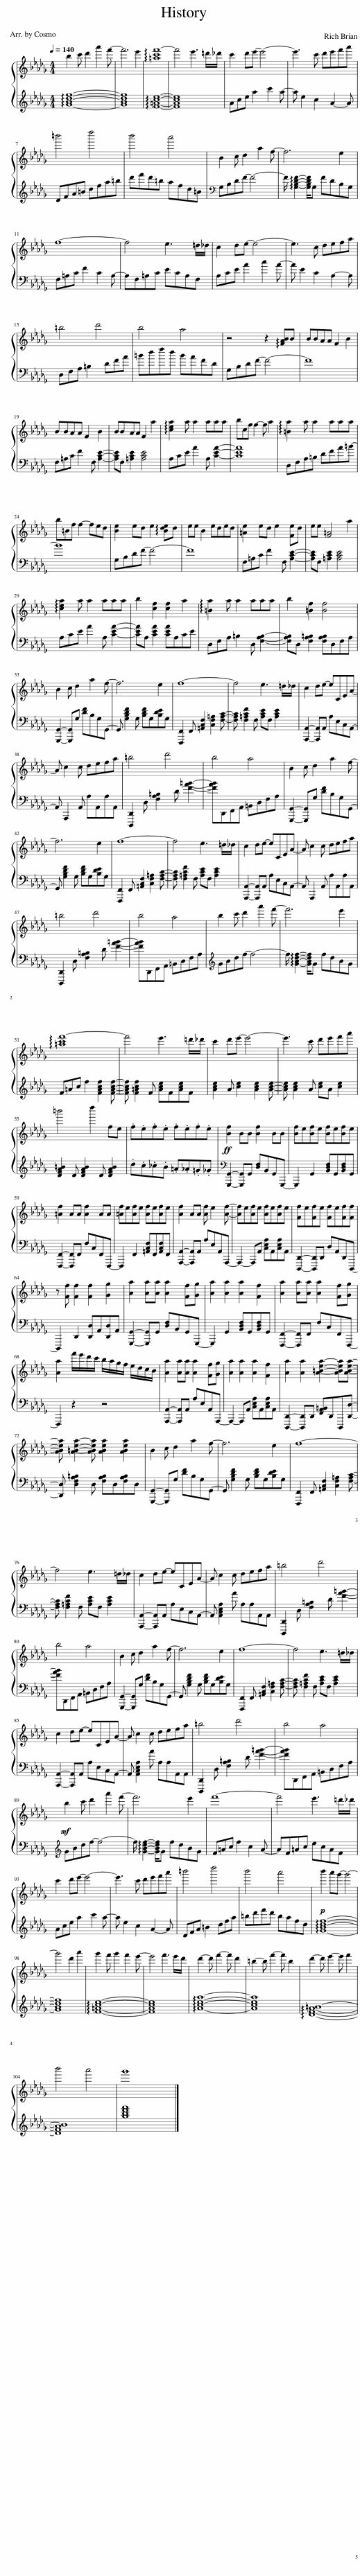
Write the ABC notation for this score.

X:1
%%score { 1 | 2 }
L:1/8
Q:1/4=140
M:4/4
I:linebreak $
K:Db
V:1 treble
V:2 treble
V:1
 b2 c' d'2 a'2 f'- | f'6 e'2 | !arpeggio![=ac'f'-]8 | f'4 e'3 =d'/_d'/ | c'2 d'e'- e'4- | %5
 e'3 c' d'e'f'a' |$ =b'4 d''4 | b'4 a'4 | B2 c d2 a2 f- | f6 e2 |$ %10
 f8- | f4 e3 =d/_d/ | c2 de- e4- | e3 c defa |$ =b4 d'4 | %15
 b4 a4 | z4 z2 !arpeggio![FAB]B | BBAA F2 B2 |$ BBAA F2 B2 | BBAA F2 a2 | %20
 !arpeggio![cea]2 a a2 aaa | bcf f2- f a2 | !arpeggio![=Ba]2 a a2 aaa |$ b=Bf f2- fed | [Be]2 ed e2 !arpeggio![Bde]d | %25
 ee B2 eded | [=Ae]2 ed e2 [Fe]d | ee [F=A]4 a2 |$ !arpeggio![cea]2 a a2 aaa | b2 [cf]2 [cf]2 a2 | %30
 !arpeggio![=Ba]2 a a2 aaa | b2 [=Bf]2 [Bf]4 |$ B2 c d2 a2 f- | f6 e2 | f8- | %35
 f4 e3 =d/_d/ | c2 de- eCEA- |$ A c2 c defa | =b4 d'4 | b4 a4 | %40
 B2 c d2 a2 f- |$ f6 e2 | f8- | f4 e3 =d/_d/ | c2 de- eCEA- | %45
 A c2 c defa |$ =b4 d'4 | b4 a4 | b2 c' d'2 a'2 f'- | f'6 e'2 |$ %50
 !arpeggio![=ac'f'-]8 | f'4 e'3 =d'/_d'/ | c'2 d'e'- e'4- | e'3 c' d'e'f'a' |$ =b'4 d''2 fe | %55
 .f.e.f.e .f.e.f.e |!ff! [Bf]2 BB [Bf]2 BB | [Bf]e[Bf]e [Bf]e[Bf]e |$ [=Af]2 AA [Af]2 AA | [=Af]e[Af]e [Af]e[Af]e | %60
 [Af]2 AA [Af] e2 [Af]- | [Af]e[Af]e [Af]e[Af]e | [Ff]e[Ff]e [Ff]e[Ff][Ff] |$ z [Ff] [Ff]2 [Ff]2 [Gg]2 | [Aa]2 [Aa][Aa] [Aa]2 [Ff][Gg] | %65
 [Aa]2 [Aa]2 [Aa]2 [Ff]2 | [Aa]2 [Aa][Aa] [Aa]2 [Ff][Gg] |$ [Aa]2 f'/e'/d'/c'/ b/a/g/f/ e/d/c/B/ | [Aa]2 [Aa][Aa] [Aa]2 [Ff][Gg] | [Aa]2 [Aa]2 [Aa]2 [Ff]2 | %70
 [Aa]2 [Aa]2 [A=Bea]2- [ABea][ABea]- |$ [ABea] [A=Bea]2- [ABea] [ABea]2 [ABea]2 | B2 c d2 a2 f- | f6 e2 | f8- |$ %75
 f4 e3 =d/_d/ | c2 de- eCEA- | A c2 c defa | =b4 d'4 |$ b4 a4 | %80
 B2 c d2 a2 f- | f6 e2 | f8- | f4 e3 =d/_d/ |$ c2 de- eCEA- | %85
 A c2 c defa | =b4 d'4 | b4 a4 |$!mf! b2 c' d'2 a'2 f'- | f'6 e'2 | %90
 f'8- | f'4 e'3 =d'/_d'/ |$ c'2 d'e'- e'4- | e'3 c' d'e'f'a' | =b'4 d''4 | %95
 b'4 a'4 |!p! b'2 a'g'- g'4- |$ g'4 d'2 a'2 | g'2 f' g'2 f'2 e'- | e'4 f'3 e'/d'/ | %100
 d'2- d' f'2- f' d'2 | =b2- b f'2- f' b2 | d'2- d' e'2- e' f'2 |$ b'4 a'4 | g'8 |] %105
V:2
 !arpeggio![GBdf]8- | [GBdf]8 | !arpeggio![F=Ace]8- | [FAce]8 | Ace a2 c'2 a- | %5
 a e2 c2 A2- A |$ DFA=B dfa=b | d'f'd'=b afd=B |[K:bass] G,B,DF- F4- | F/ !arpeggio![G,B,DF]2- [G,B,DF]/G, FDB,G, |$ %10
 F,=A,C F2 C2 A,- | A,F,=A,C ECA,F, | A,CE A2 c2 A- | A E2 C2 A,2- A, |$ D,F,A, =B,2 DFA | %15
 =Bdfd BAFD | G,B,DF- F4- | F8 |$ F,=A,C F2 F, [A,CE]2- | [A,CE]F, [=A,CE]2 [A,CE]4 | %20
 A,CE A2 A, [CEA]2- | [CEA]8 | D,F,A,=B, DFA=B- |$ B8 | G,B,DF- F4- | %25
 F8 | F,=A,C F2 F, [A,CE]2- | [A,CE]F, [=A,CE]2 [A,CE]4 |$ A,CE A2 A, [CEA]2- | [CEA]A, [CEA]2 [CEA]A,CE | %30
 D,F,A, =B,2 D, [F,A,B,]2- | [F,A,B,]D, [F,A,=B,]2 [F,A,B,]D,F,A, |$ [G,,,G,,]2- [G,,,G,,]G, [DF]B,G,G,,- | G,, [G,B,DF]2 G, [B,DF]G,[B,DE]G, | [F,,,F,,]2 F,, [=A,,C,F,]2 [C,F,=A,]2 [F,A,C]- | %35
 [F,A,C] [F,=A,CF]2 F, [A,CE]F, [A,CE]2 | [A,,,A,,]2- [A,,,A,,]A,, A,E,C,A,,- |$ A,, A,,,2 A,, A,A,,A,A,, | [D,,,D,,]2 D, [F,A,=B,]2 D [FA=B]2- | [FAB]D,,F,,A,, =B,,D,F,A, | %40
 [G,,,G,,]2- [G,,,G,,]G, [DF]B,G,G,,- |$ G,, [G,B,DF]2 G, [B,DF]G,[B,DE]G, | [F,,,F,,]2 F,, [=A,,C,F,]2 [C,F,=A,]2 [F,A,C]- | [F,A,C] [F,=A,CF]2 F, [A,CE]F, [A,CE]2 | [A,,,A,,]2- [A,,,A,,]A,, A,E,C,A,,- | %45
 A,, A,,,2 A,, A,A,,A,A,, |$ [D,,,D,,]2 D, [F,A,=B,]2 D [FA=B]2- | [FAB]D,,F,,A,, =B,,D,F,A, |[K:treble] GBdf- f4- | f/ !arpeggio![GBdf]2- [GBdf]/G fdBG |$ %50
 F=Ac f2 [FAcf]2 [FAcf]- | [FAcf] [F=Acf]2 F [Ace]F[Ace]F | [Ace]2 A [ce]2 [Ace]2 [Ace]- | [Ace] [Ace]2 A [ce]A [ce]2 |$ [DFA=B]2 D [DFAB]2 D [DFAB]2 | %55
 .d.c._c.B .=A._A.=G._G |[K:bass] [G,,,G,,]2- [G,,,G,,]G,, [D,F,]B,,G,,G,,,- | G,,,2 G,,2 [B,,D,F,]G,,[B,,D,F,]G,, |$ [F,,,F,,]2- [F,,,F,,]F,, F,C,F,,F,,,- | F,,,2 F,,2 [=A,,C,F,]F,,[A,,C,F,]F,, | %60
 [A,,,A,,]2- [A,,,A,,]A,, A,E,A,,A,,,- | A,,,2- A,,,A,, [C,E,A,]A,,[C,E,A,]A,, | [D,,,D,,]2- [D,,,D,,]D,, D,A,,D,,D,,,- |$ D,,,2 D,,2 [D,,D,]A,,[D,,D,]A,, | [G,,,G,,]2- [G,,,G,,]G,, [D,F,]B,,G,,G,,,- | %65
 G,,,2 G,,2 [B,,D,F,]G,,[B,,D,F,]G,, | [F,,,F,,]2- [F,,,F,,]F,, F,C,F,,F,,,- |$ F,,,2 z2 z4 | [A,,,A,,]2- [A,,,A,,]A,, A,E,A,,A,,,- | A,,,2- A,,,A,, [C,E,A,]A,,[C,E,A,]A,, | %70
 [D,,,D,,]2- [D,,,D,,]D,, [F,,A,,=B,,]D,,D,,,[D,,D,]- |$ [D,,D,] [D,F,A,=B,]2 D, [F,A,B,]D,[F,A,B,]D, | [G,,,G,,]2- [G,,,G,,]G, [DF]B,G,G,,- | G,, [G,B,DF]2 G, [B,DF]G,[B,DE]G, | [F,,,F,,]2 F,, [=A,,C,F,]2 [C,F,=A,]2 [F,A,C]- |$ %75
 [F,A,C] [F,=A,CF]2 F, [A,CE]F, [A,CE]2 | [A,,,A,,]2- [A,,,A,,]A,, A,E,C,A,,- | A,, [A,,C,E,A,]2 A A,A,A,,A,, | [D,,,D,,]2 D, [F,A,=B,]2 D [FA=B]2- |$ [FAB]D,,F,,A,, =B,,D,F,A, | %80
 [G,,,G,,]2- [G,,,G,,]G, [DF]B,G,G,,- | G,, [G,B,DF]2 G, [B,DF]G,[B,DE]G, | [F,,,F,,]2 F,, [=A,,C,F,]2 [C,F,=A,]2 [F,A,C]- | [F,A,C] [F,=A,CF]2 F, [A,CE]F, [A,CE]2 |$ [A,,,A,,]2- [A,,,A,,]A,, A,E,C,A,,- | %85
 A,, [A,,C,E,A,]2 A A,A,A,,A,, | [D,,,D,,]2 D, [F,A,=B,]2 D [FA=B]2- | [FAB]D,,F,,A,, =B,,D,F,A, |$[K:treble] GBdf- f4- | f/ !arpeggio![GBdf]2- [GBdf]/G fdBG | %90
 F=Ac f2 c2 A- | AF=Ac ecAF |$ Ace a2 c'2 a- | a e2 c2 A2- A | DFA =B2 dfa | %95
 =bd'f'd' bafd | !arpeggio![GBdf]8- |$ [GBdf]8 | !arpeggio![F=Ace]8- | [FAce]8 | %100
 !arpeggio![Acea]8- | [Acea]8 | !arpeggio![DFA=B]8- |$ [DFAB]8 | [gbd'f']8 |] %105
